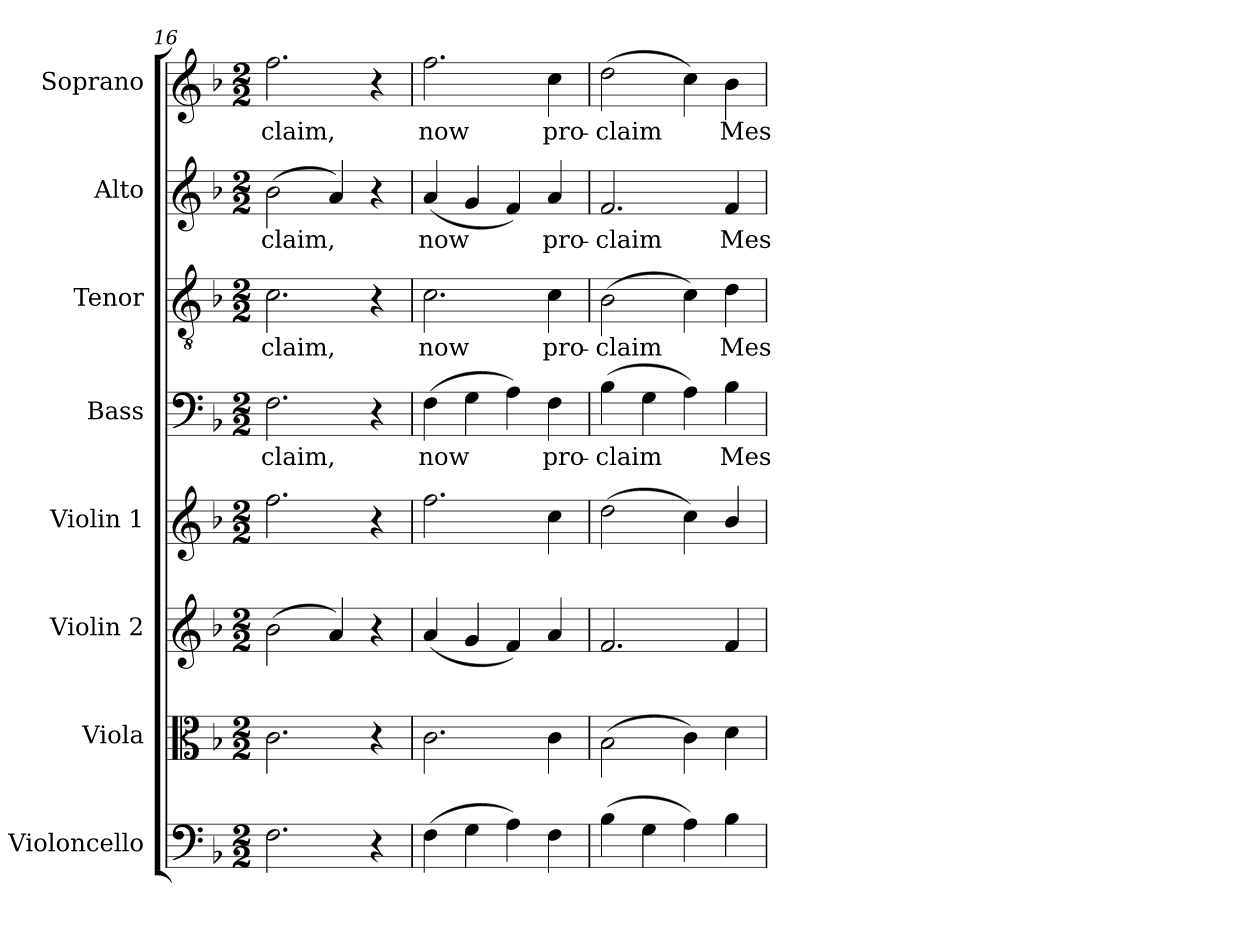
**kern	**kern	**kern	**kern	**kern	**text	**kern	**text	**kern	**text	**kern	**text
*part8	*part7	*part6	*part5	*part4	*part4	*part3	*part3	*part2	*part2	*part1	*part1
*staff8	*staff7	*staff6	*staff5	*staff4	*staff4	*staff3	*staff3	*staff2	*staff2	*staff1	*staff1
*I"Violoncello	*I"Viola	*I"Violin 2	*I"Violin 1	*I"Bass	*	*I"Tenor	*	*I"Alto	*	*I"Soprano	*
*I'Vc.	*I'Vla.	*I'Vln. 2	*I'Vln. 1	*I'B.	*	*I'T.	*	*I'A.	*	*I'S.	*
*clefF4	*clefC3	*clefG2	*clefG2	*clefF4	*	*clefGv2	*	*clefG2	*	*clefG2	*
*	*	*	*	*	*	*ITrd7c12	*	*	*	*	*
*k[b-]	*k[b-]	*k[b-]	*k[b-]	*k[b-]	*	*k[b-]	*	*k[b-]	*	*k[b-]	*
*F:	*F:	*F:	*F:	*F:	*	*F:	*	*F:	*	*F:	*
*M2/2	*M2/2	*M2/2	*M2/2	*M2/2	*	*M2/2	*	*M2/2	*	*M2/2	*
=16	=16	=16	=16	=16	=16	=16	=16	=16	=16	=16	=16
!	!	!	!	!	!LO:LY:b:color=#000000	!	!	!	!	!	!
!	!	!	!	!	!	!	!LO:LY:b:color=#000000	!	!	!	!
!	!	!	!	!	!	!	!	!	!LO:LY:b:color=#000000	!	!
!	!	!	!	!	!	!	!	!	!	!	!LO:LY:b:color=#000000
2.Fi\	2.ci\	(2b-i\	2.ffi\	2.Fi\	-claim,	2.Ci\	-claim,	(2b-i\	-claim,	2.ffi\	-claim,
.	.	4ai/)	.	.	.	.	.	4ai/)	.	.	.
4r	4r	4r	4r	4r	.	4r	.	4r	.	4r	.
=17	=17	=17	=17	=17	=17	=17	=17	=17	=17	=17	=17
!	!	!	!	!	!LO:LY:b:color=#000000	!	!	!	!	!	!
!	!	!	!	!	!	!	!LO:LY:b:color=#000000	!	!	!	!
!	!	!	!	!	!	!	!	!	!LO:LY:b:color=#000000	!	!
!	!	!	!	!	!	!	!	!	!	!	!LO:LY:b:color=#000000
(4Fi\	2.ci\	(4ai/	2.ffi\	(4Fi\	now	2.Ci\	now	(4ai/	now	2.ffi\	now
4Gi\	.	4gi/	.	4Gi\	.	.	.	4gi/	.	.	.
4Ai\)	.	4fi/)	.	4Ai\)	.	.	.	4fi/)	.	.	.
!	!	!	!	!	!LO:LY:b:color=#000000	!	!	!	!	!	!
!	!	!	!	!	!	!	!LO:LY:b:color=#000000	!	!	!	!
!	!	!	!	!	!	!	!	!	!LO:LY:b:color=#000000	!	!
!	!	!	!	!	!	!	!	!	!	!	!LO:LY:b:color=#000000
4Fi\	4ci\	4ai/	4cci\	4Fi\	pro-	4Ci\	pro-	4ai/	pro-	4cci\	pro-
=18	=18	=18	=18	=18	=18	=18	=18	=18	=18	=18	=18
!	!	!	!	!	!LO:LY:b:color=#000000	!	!	!	!	!	!
!	!	!	!	!	!	!	!LO:LY:b:color=#000000	!	!	!	!
!	!	!	!	!	!	!	!	!	!LO:LY:b:color=#000000	!	!
!	!	!	!	!	!	!	!	!	!	!	!LO:LY:b:color=#000000
(4B-i\	(2B-i\	2.fi/	(2ddi\	(4B-i\	-claim	(2BB-i\	-claim	2.fi/	-claim	(2ddi\	-claim
4Gi\	.	.	.	4Gi\	.	.	.	.	.	.	.
4Ai\)	4ci\)	.	4cci\)	4Ai\)	.	4Ci\)	.	.	.	4cci\)	.
!	!	!	!	!	!LO:LY:b:color=#000000	!	!	!	!	!	!
!	!	!	!	!	!	!	!LO:LY:b:color=#000000	!	!	!	!
!	!	!	!	!	!	!	!	!	!LO:LY:b:color=#000000	!	!
!	!	!	!	!	!	!	!	!	!	!	!LO:LY:b:color=#000000
4B-i\	4di\	4fi/	4b-i/	4B-i\	Mes-	4Di\	Mes-	4fi/	Mes-	4b-i\	Mes-
=	=	=	=	=	=	=	=	=	=	=	=
*-	*-	*-	*-	*-	*-	*-	*-	*-	*-	*-	*-
